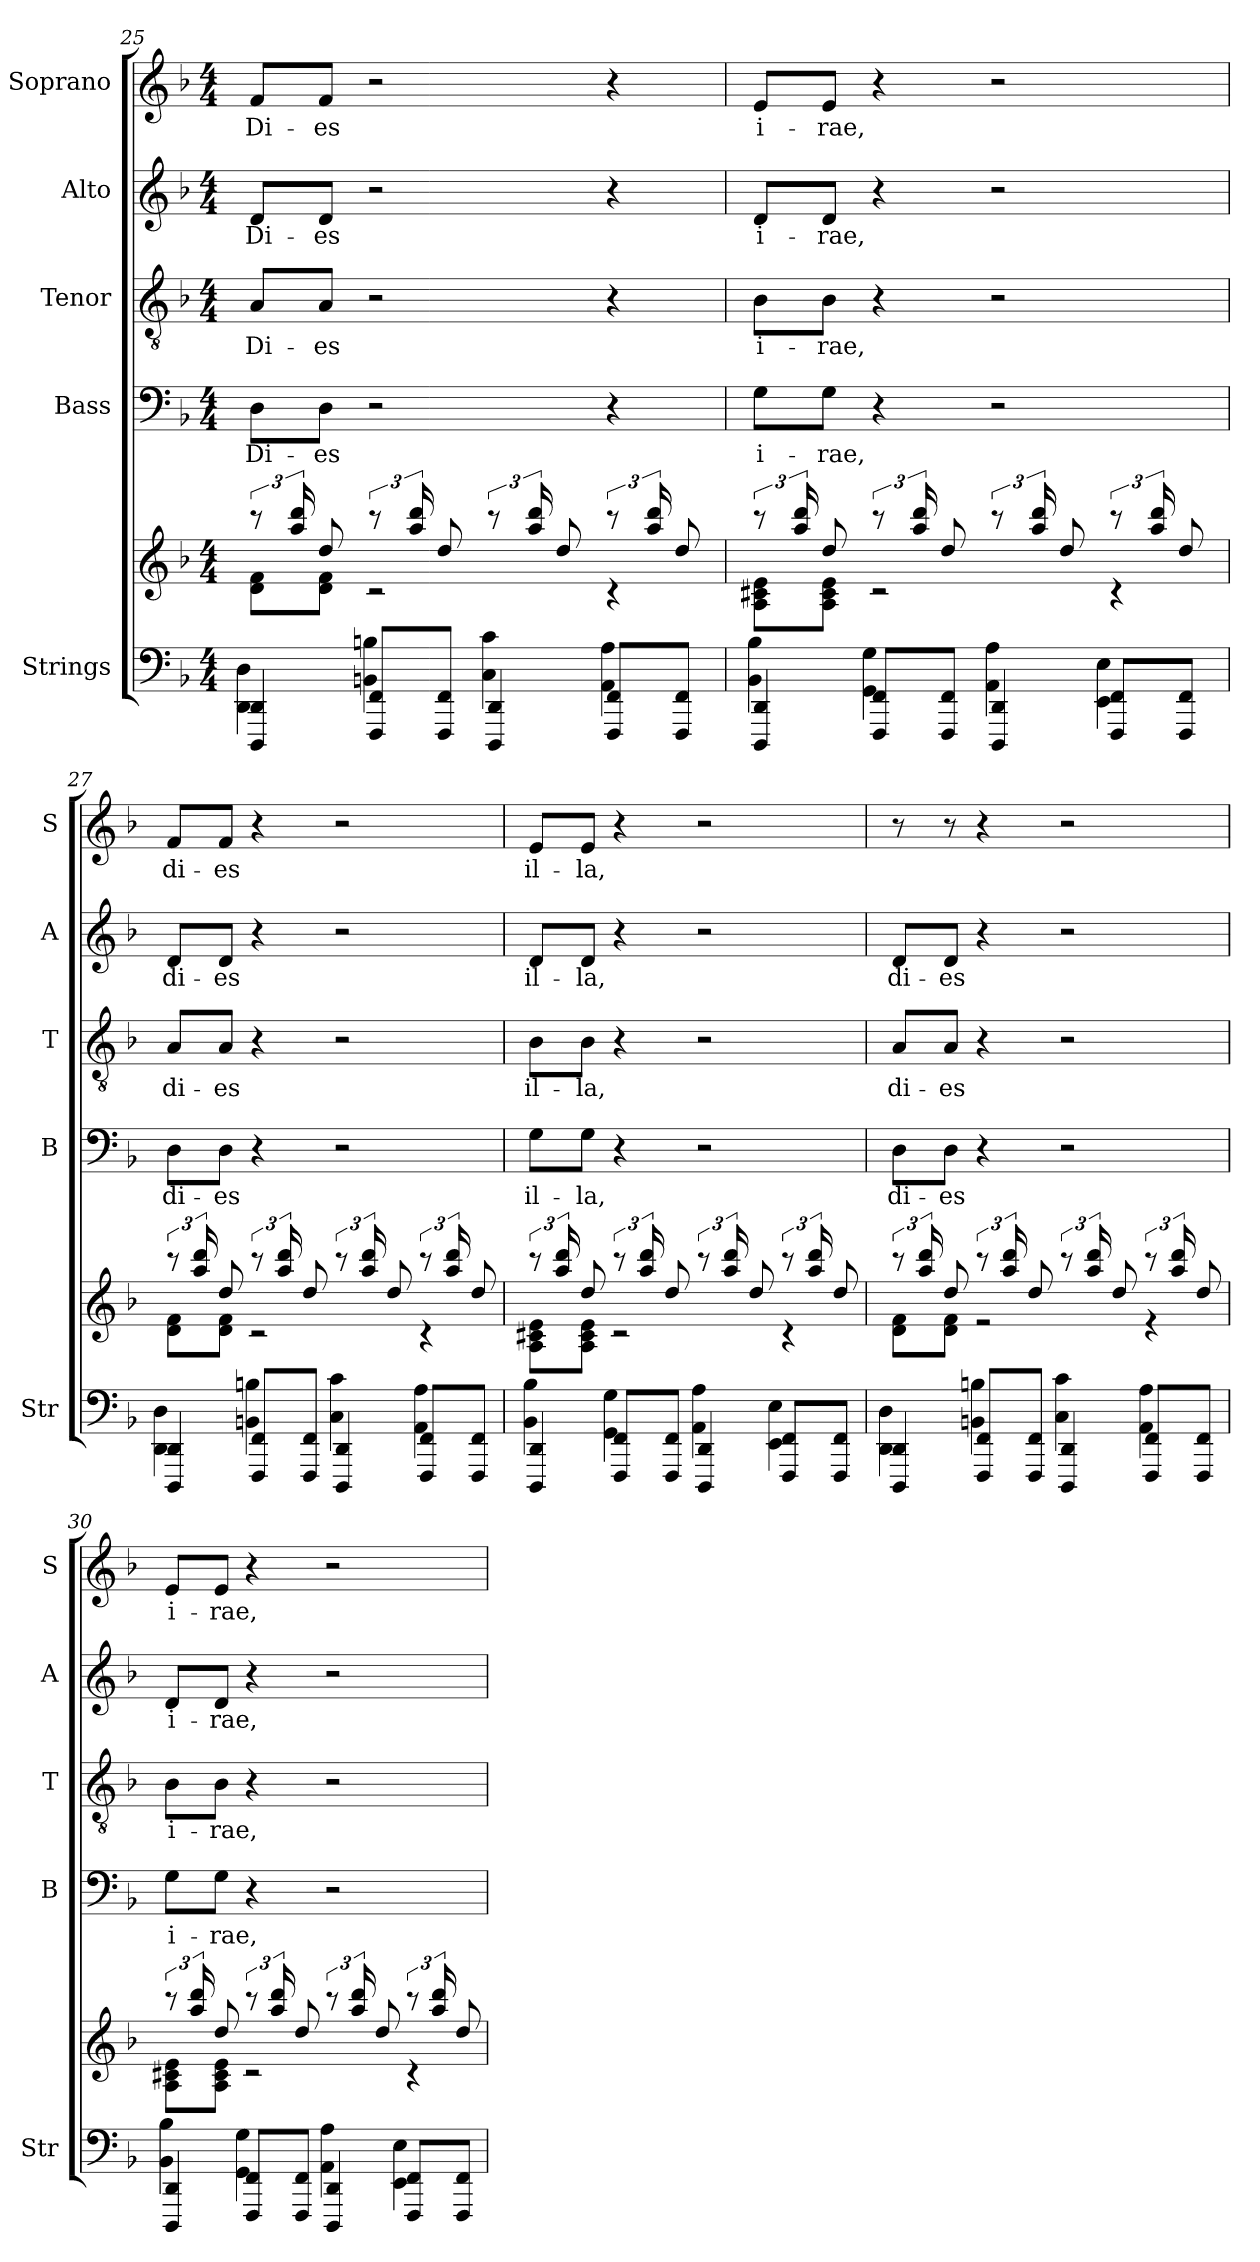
**kern	**kern	**kern	**text	**kern	**text	**kern	**text	**kern	**text
*part5	*part5	*part4	*part4	*part3	*part3	*part2	*part2	*part1	*part1
*staff6	*staff5	*staff4	*staff4	*staff3	*staff3	*staff2	*staff2	*staff1	*staff1
*I"Strings	*	*I"Bass	*	*I"Tenor	*	*I"Alto	*	*I"Soprano	*
*I'Str	*	*I'B	*	*I'T	*	*I'A	*	*I'S	*
*clefF4	*clefG2	*clefF4	*	*clefGv2	*	*clefG2	*	*clefG2	*
*k[b-]	*k[b-]	*k[b-]	*	*k[b-]	*	*k[b-]	*	*k[b-]	*
*M4/4	*M4/4	*M4/4	*	*M4/4	*	*M4/4	*	*M4/4	*
=25	=25	=25	=25	=25	=25	=25	=25	=25	=25
*^	*^	*	*	*	*	*	*	*	*
!	!	!	!	!	!LO:LY:b	!	!LO:LY:b	!	!LO:LY:b	!	!LO:LY:b
4DDD/ 4DD/	4DD\ 4D\	12r	8d\ 8f\L	8DL	Di-	8AL	Di-	8dL	Di-	8fL	Di-
.	.	24aa/ 24ddd/	.	.	.	.	.	.	.	.	.
!	!	!	!	!	!LO:LY:b	!	!LO:LY:b	!	!LO:LY:b	!	!LO:LY:b
.	.	8dd/	8d\ 8f\J	8DJ	-es	8AJ	-es	8dJ	-es	8fJ	-es
8FFF/ 8FF/L	4BBn\ 4Bn\	12r	2r	2r	.	2r	.	2r	.	2r	.
.	.	24aa/ 24ddd/	.	.	.	.	.	.	.	.	.
8FFF/ 8FF/J	.	8dd/	.	.	.	.	.	.	.	.	.
4DDD/ 4DD/	4C\ 4c\	12r	.	.	.	.	.	.	.	.	.
.	.	24aa/ 24ddd/	.	.	.	.	.	.	.	.	.
.	.	8dd/	.	.	.	.	.	.	.	.	.
8FFF/ 8FF/L	4AA\ 4A\	12r	4r	4r	.	4r	.	4r	.	4r	.
.	.	24aa/ 24ddd/	.	.	.	.	.	.	.	.	.
8FFF/ 8FF/J	.	8dd/	.	.	.	.	.	.	.	.	.
=26	=26	=26	=26	=26	=26	=26	=26	=26	=26	=26	=26
!	!	!	!	!	!LO:LY:b	!	!LO:LY:b	!	!LO:LY:b	!	!LO:LY:b
4DDD/ 4DD/	4BB-\ 4B-\	12r	8A\ 8c#X\ 8e\L	8GL	i-	8B-L	i-	8dL	i-	8eL	i-
.	.	24aa/ 24ddd/	.	.	.	.	.	.	.	.	.
!	!	!	!	!	!LO:LY:b	!	!LO:LY:b	!	!LO:LY:b	!	!LO:LY:b
.	.	8dd/	8A\ 8c#\ 8e\J	8GJ	-rae,	8B-J	-rae,	8dJ	-rae,	8eJ	-rae,
8FFF/ 8FF/L	4GG\ 4G\	12r	2r	4r	.	4r	.	4r	.	4r	.
.	.	24aa/ 24ddd/	.	.	.	.	.	.	.	.	.
8FFF/ 8FF/J	.	8dd/	.	.	.	.	.	.	.	.	.
4DDD/ 4DD/	4AA\ 4A\	12r	.	2r	.	2r	.	2r	.	2r	.
.	.	24aa/ 24ddd/	.	.	.	.	.	.	.	.	.
.	.	8dd/	.	.	.	.	.	.	.	.	.
8FFF/ 8FF/L	4EE\ 4E\	12r	4r	.	.	.	.	.	.	.	.
.	.	24aa/ 24ddd/	.	.	.	.	.	.	.	.	.
8FFF/ 8FF/J	.	8dd/	.	.	.	.	.	.	.	.	.
=27	=27	=27	=27	=27	=27	=27	=27	=27	=27	=27	=27
!	!	!	!	!	!LO:LY:b	!	!LO:LY:b	!	!LO:LY:b	!	!LO:LY:b
4DDD/ 4DD/	4DD\ 4D\	12r	8d\ 8f\L	8DL	di-	8AL	di-	8dL	di-	8fL	di-
.	.	24aa/ 24ddd/	.	.	.	.	.	.	.	.	.
!	!	!	!	!	!LO:LY:b	!	!LO:LY:b	!	!LO:LY:b	!	!LO:LY:b
.	.	8dd/	8d\ 8f\J	8DJ	-es	8AJ	-es	8dJ	-es	8fJ	-es
8FFF/ 8FF/L	4BBn\ 4Bn\	12r	2r	4r	.	4r	.	4r	.	4r	.
.	.	24aa/ 24ddd/	.	.	.	.	.	.	.	.	.
8FFF/ 8FF/J	.	8dd/	.	.	.	.	.	.	.	.	.
4DDD/ 4DD/	4C\ 4c\	12r	.	2r	.	2r	.	2r	.	2r	.
.	.	24aa/ 24ddd/	.	.	.	.	.	.	.	.	.
.	.	8dd/	.	.	.	.	.	.	.	.	.
8FFF/ 8FF/L	4AA\ 4A\	12r	4r	.	.	.	.	.	.	.	.
.	.	24aa/ 24ddd/	.	.	.	.	.	.	.	.	.
8FFF/ 8FF/J	.	8dd/	.	.	.	.	.	.	.	.	.
=28	=28	=28	=28	=28	=28	=28	=28	=28	=28	=28	=28
!	!	!	!	!	!LO:LY:b	!	!LO:LY:b	!	!LO:LY:b	!	!LO:LY:b
4DDD/ 4DD/	4BB-\ 4B-\	12r	8A\ 8c#X\ 8e\L	8GL	il-	8B-L	il-	8dL	il-	8eL	il-
.	.	24aa/ 24ddd/	.	.	.	.	.	.	.	.	.
!	!	!	!	!	!LO:LY:b	!	!LO:LY:b	!	!LO:LY:b	!	!LO:LY:b
.	.	8dd/	8A\ 8c#\ 8e\J	8GJ	-la,	8B-J	-la,	8dJ	-la,	8eJ	-la,
8FFF/ 8FF/L	4GG\ 4G\	12r	2r	4r	.	4r	.	4r	.	4r	.
.	.	24aa/ 24ddd/	.	.	.	.	.	.	.	.	.
8FFF/ 8FF/J	.	8dd/	.	.	.	.	.	.	.	.	.
4DDD/ 4DD/	4AA\ 4A\	12r	.	2r	.	2r	.	2r	.	2r	.
.	.	24aa/ 24ddd/	.	.	.	.	.	.	.	.	.
.	.	8dd/	.	.	.	.	.	.	.	.	.
8FFF/ 8FF/L	4EE\ 4E\	12r	4r	.	.	.	.	.	.	.	.
.	.	24aa/ 24ddd/	.	.	.	.	.	.	.	.	.
8FFF/ 8FF/J	.	8dd/	.	.	.	.	.	.	.	.	.
=29	=29	=29	=29	=29	=29	=29	=29	=29	=29	=29	=29
!	!	!	!	!	!LO:LY:b	!	!LO:LY:b	!	!LO:LY:b	!	!
4DDD/ 4DD/	4DD\ 4D\	12r	8d\ 8f\L	8DL	di-	8AL	di-	8dL	di-	8r	di-
.	.	24aa/ 24ddd/	.	.	.	.	.	.	.	.	.
!	!	!	!	!	!LO:LY:b	!	!LO:LY:b	!	!LO:LY:b	!	!
.	.	8dd/	8d\ 8f\J	8DJ	-es	8AJ	-es	8dJ	-es	8r	-es
8FFF/ 8FF/L	4BBn\ 4Bn\	12r	2r	4r	.	4r	.	4r	.	4r	.
.	.	24aa/ 24ddd/	.	.	.	.	.	.	.	.	.
8FFF/ 8FF/J	.	8dd/	.	.	.	.	.	.	.	.	.
4DDD/ 4DD/	4C\ 4c\	12r	.	2r	.	2r	.	2r	.	2r	.
.	.	24aa/ 24ddd/	.	.	.	.	.	.	.	.	.
.	.	8dd/	.	.	.	.	.	.	.	.	.
8FFF/ 8FF/L	4AA\ 4A\	12r	4r	.	.	.	.	.	.	.	.
.	.	24aa/ 24ddd/	.	.	.	.	.	.	.	.	.
8FFF/ 8FF/J	.	8dd/	.	.	.	.	.	.	.	.	.
=30	=30	=30	=30	=30	=30	=30	=30	=30	=30	=30	=30
!	!	!	!	!	!LO:LY:b	!	!LO:LY:b	!	!LO:LY:b	!	!LO:LY:b
4DDD/ 4DD/	4BB-\ 4B-\	12r	8A\ 8c#X\ 8e\L	8GL	i-	8B-L	i-	8dL	i-	8eL	i-
.	.	24aa/ 24ddd/	.	.	.	.	.	.	.	.	.
!	!	!	!	!	!LO:LY:b	!	!LO:LY:b	!	!LO:LY:b	!	!LO:LY:b
.	.	8dd/	8A\ 8c#\ 8e\J	8GJ	-rae,	8B-J	-rae,	8dJ	-rae,	8eJ	-rae,
8FFF/ 8FF/L	4GG\ 4G\	12r	2r	4r	.	4r	.	4r	.	4r	.
.	.	24aa/ 24ddd/	.	.	.	.	.	.	.	.	.
8FFF/ 8FF/J	.	8dd/	.	.	.	.	.	.	.	.	.
4DDD/ 4DD/	4AA\ 4A\	12r	.	2r	.	2r	.	2r	.	2r	.
.	.	24aa/ 24ddd/	.	.	.	.	.	.	.	.	.
.	.	8dd/	.	.	.	.	.	.	.	.	.
8FFF/ 8FF/L	4EE\ 4E\	12r	4r	.	.	.	.	.	.	.	.
.	.	24aa/ 24ddd/	.	.	.	.	.	.	.	.	.
8FFF/ 8FF/J	.	8dd/	.	.	.	.	.	.	.	.	.
*v	*v	*	*	*	*	*	*	*	*	*	*
*	*v	*v	*	*	*	*	*	*	*	*
=	=	=	=	=	=	=	=	=	=
*-	*-	*-	*-	*-	*-	*-	*-	*-	*-
